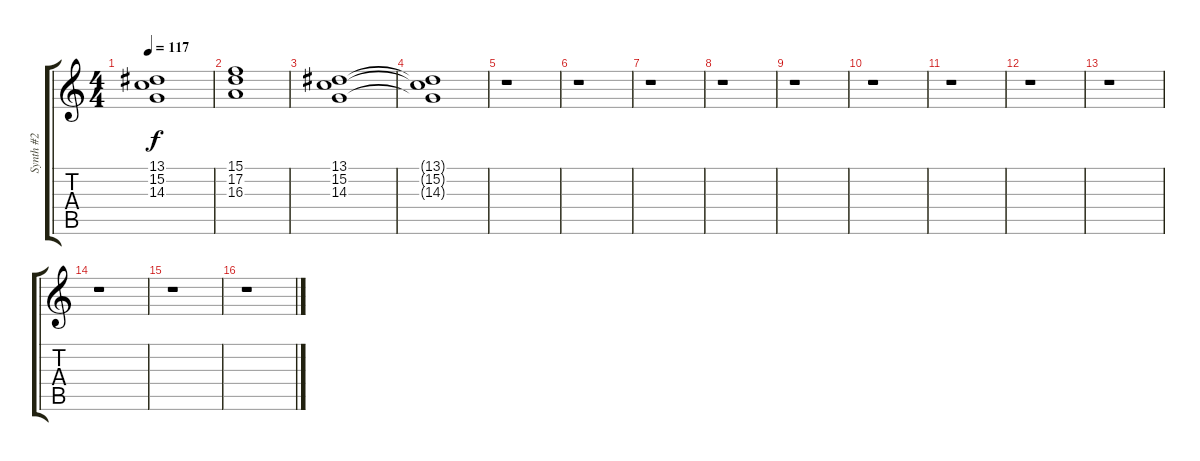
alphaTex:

\track ("Synth #2" "Synth #2") {instrument stringensemble2}
\staff {score tabs}
\tuning (D4 A3 F3 C3 G2 C2) {hide}
\ts (4 4)
\tempo 117
\clef g2
\ks c
(13.1{t} 15.2{t} 14.3{t}).1{dy f} |
(15.1 17.2 16.3).1 |
(13.1 15.2 14.3).1 |
(13.1{t} 15.2{t} 14.3{t}).1 |
r.1 |
r.1 |
r.1 |
r.1 |
r.1 |
r.1 |
r.1 |
r.1 |
r.1 |
r.1 |
r.1 |
r.1
